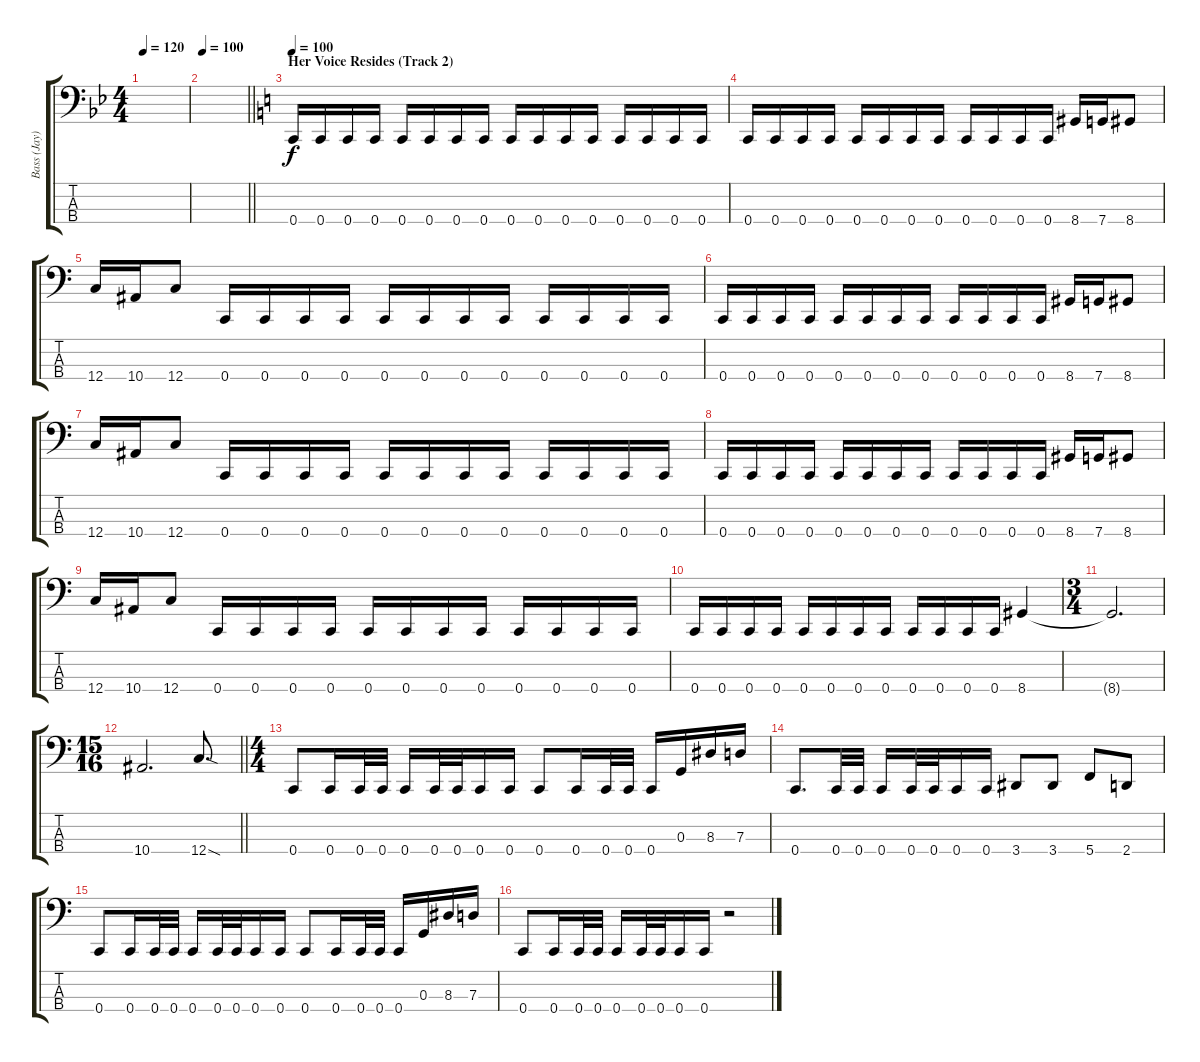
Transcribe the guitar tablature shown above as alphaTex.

\track ("Bass (Jay)" "Bass (Jay)") {instrument electricbasspick}
\staff {score tabs}
\tuning (F2 C2 G1 C1) {hide}
\ts (4 4)
\tempo 120
\clef f4
\ks bb
|
\tempo 100
\barLineRight lightlight
|
\section ("" "Her Voice Resides (Track 2)")
\tempo 100
\ks c
0.4.16 0.4.16 0.4.16 0.4.16 0.4.16 0.4.16 0.4.16 0.4.16 0.4.16 0.4.16 0.4.16 0.4.16 0.4.16 0.4.16 0.4.16 0.4.16 |
0.4.16 0.4.16 0.4.16 0.4.16 0.4.16 0.4.16 0.4.16 0.4.16 0.4.16 0.4.16 0.4.16 0.4.16 8.4.16 7.4.16 8.4.8 |
12.4.16 10.4.16 12.4.8 0.4.16 0.4.16 0.4.16 0.4.16 0.4.16 0.4.16 0.4.16 0.4.16 0.4.16 0.4.16 0.4.16 0.4.16 |
0.4.16 0.4.16 0.4.16 0.4.16 0.4.16 0.4.16 0.4.16 0.4.16 0.4.16 0.4.16 0.4.16 0.4.16 8.4.16 7.4.16 8.4.8 |
12.4.16 10.4.16 12.4.8 0.4.16 0.4.16 0.4.16 0.4.16 0.4.16 0.4.16 0.4.16 0.4.16 0.4.16 0.4.16 0.4.16 0.4.16 |
0.4.16 0.4.16 0.4.16 0.4.16 0.4.16 0.4.16 0.4.16 0.4.16 0.4.16 0.4.16 0.4.16 0.4.16 8.4.16 7.4.16 8.4.8 |
12.4.16 10.4.16 12.4.8 0.4.16 0.4.16 0.4.16 0.4.16 0.4.16 0.4.16 0.4.16 0.4.16 0.4.16 0.4.16 0.4.16 0.4.16 |
0.4.16 0.4.16 0.4.16 0.4.16 0.4.16 0.4.16 0.4.16 0.4.16 0.4.16 0.4.16 0.4.16 0.4.16 8.4.4 |
\ts (3 4)
8.4{t}.2{d} |
\ts (15 16)
\barLineRight lightlight
10.4.2{d} 12.4{sod}.8{d} |
\ts (4 4)
0.4.8 0.4.16 0.4.32 0.4.32 0.4.16 0.4.32 0.4.32 0.4.16 0.4.16 0.4.8 0.4.16 0.4.32 0.4.32 0.4.16 0.3.16 8.3.16 7.3.16 |
0.4.8{d} 0.4.32 0.4.32 0.4.16 0.4.32 0.4.32 0.4.16 0.4.16 3.4.8 3.4.8 5.4.8 2.4.8 |
0.4.8 0.4.16 0.4.32 0.4.32 0.4.16 0.4.32 0.4.32 0.4.16 0.4.16 0.4.8 0.4.16 0.4.32 0.4.32 0.4.16 0.3.16 8.3.16 7.3.16 |
0.4.8 0.4.16 0.4.32 0.4.32 0.4.16 0.4.32 0.4.32 0.4.16 0.4.16 r.2
